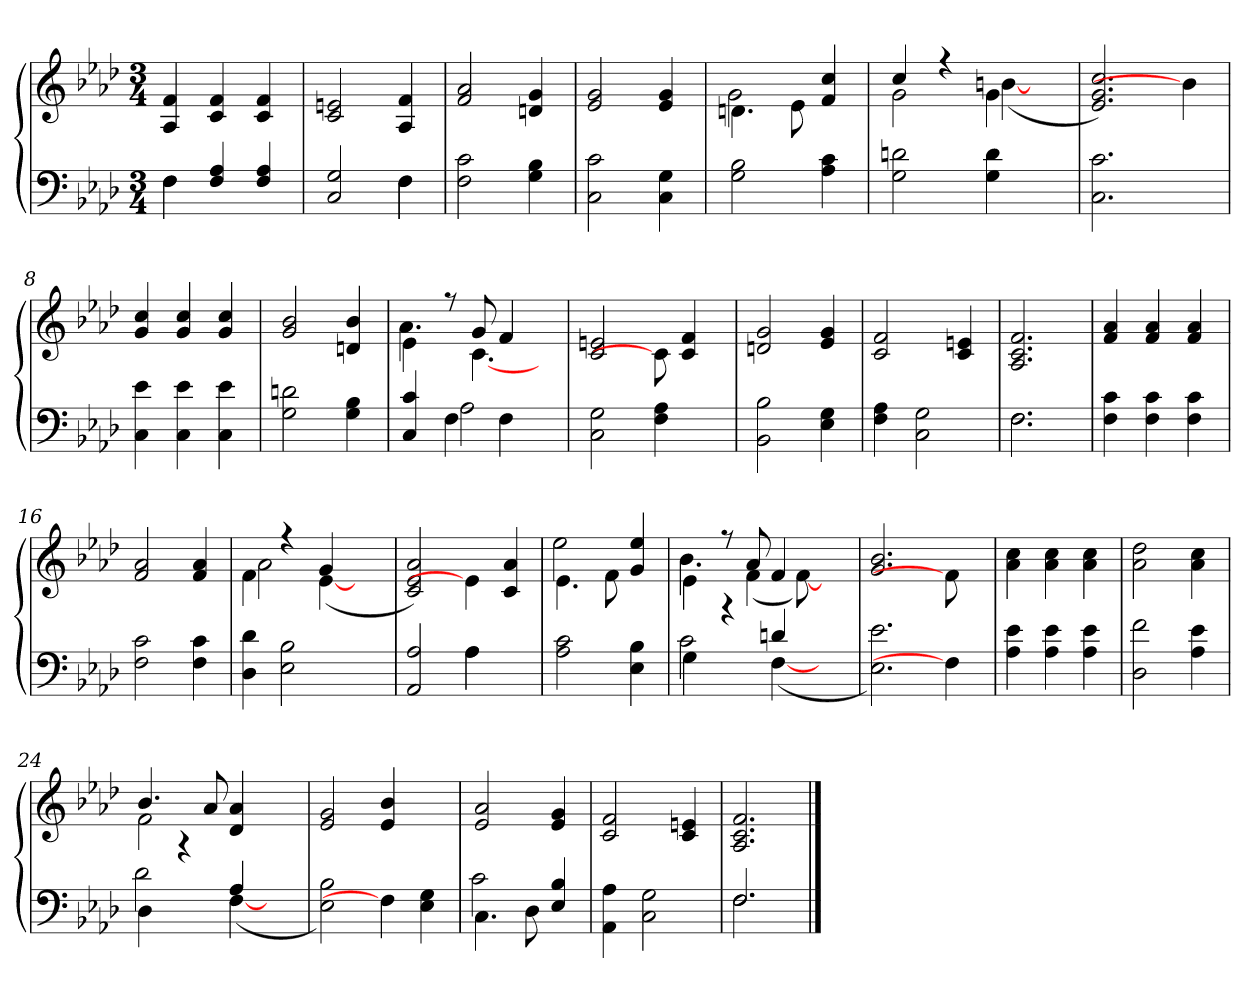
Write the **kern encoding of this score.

**kern	**kern
*part2	*part1
*staff2	*staff1
*clefF4	*clefG2
*k[b-e-a-d-]	*k[b-e-a-d-]
*A-:	*A-:
*M3/4	*M3/4
=1	=1
*^	*
4F\	4F\	4A-/ 4f/
4F/ 4A-/	2ryy	4c/ 4f/
4F/ 4A-/	.	4c/ 4f/
=2	=2	=2
2C/ 2G/	2ryy	2c/ 2en/
4F\	4F\	4A-/ 4f/
*v	*v	*
=3	=3
2F\ 2c\	2f/ 2a-/
4G\ 4B-\	4dn/ 4g/
=4	=4
2C\ 2c\	2e-/ 2g/
4C\ 4G\	4e-/ 4g/
=5	=5
*	*^
2G\ 2B-\	4.dn\	2g\
.	8e-\	.
4A-\ 4c\	4f/ 4cc/	4ryy
=6	=6	=6
2G\ 2dn\	4cc/	2g\
.	4r	.
4G\ 4d\	4g\	(<[4bn\
4ryy	4ryy	4ryy
*	*v	*v
=7	=7
2.C\ 2.c\	2.e-/ 2.g/ 2.cc/)
4ryy	4b\]
=8	=8
4C\ 4e-\	4g/ 4cc/
4C\ 4e-\	4g/ 4cc/
4C\ 4e-\	4g/ 4cc/
!!LO:LB:g=z
=9	=9
2G\ 2dn\	2g/ 2b-/
4G\ 4B-\	4dn/ 4b-/
=10	=10
*^	*^
4C/ 4c/	4ryy	4e-\	4.a-\
4F\	2A-\	8r	.
.	.	8g/	[4.c\
4F\	.	4f/	.
8ryy	8ryy	8ryy	8ryy
*v	*v	*	*
*	*v	*v
=11	=11
2C\ 2G\	2c/ 2en/
4F\ 4A-\	8c\]
.	4c/ 4f/
8ryy	.
=12	=12
2BB-\ 2B-\	2dn/ 2g/
4E-\ 4G\	4e-/ 4g/
=13	=13
4F\ 4A-\	2c/ 2f/
2C\ 2G\	.
.	4c/ 4en/
=14	=14
*^	*
2.F\	2.F\	2.A-/ 2.c/ 2.f/
*v	*v	*
=15	=15
4F\ 4c\	4f/ 4a-/
4F\ 4c\	4f/ 4a-/
4F\ 4c\	4f/ 4a-/
=16	=16
2F\ 2c\	2f/ 2a-/
4F\ 4c\	4f/ 4a-/
=17	=17
*	*^
4D-\ 4d-\	4f\	2a-\
2E-\ 2B-\	4r	.
.	4g/	(<[4e-\
4ryy	4ryy	4ryy
*	*v	*v
!!LO:LB:g=z
=18	=18
*^	*
2AA-/ 2A-/	2ryy	2c/ 2e-/ 2a-/)
4A-\	4A-\	4e-\]
4ryy	4ryy	4c/ 4a-/
*v	*v	*
=19	=19
*	*^
2A-\ 2c\	4.e-\	2ee-\
.	8f\	.
4E-\ 4B-\	4g/ 4ee-/	4ryy
=20	=20	=20
*^	*	*
4G\	2c\	4e-\	4.b-\
4r	.	8r	.
.	.	8a-/	(<4f\
4dn/	(<[4F\	4f/	.
.	.	.	[8f\)
4ryy	4ryy	4ryy	4ryy
*v	*v	*	*
*	*v	*v
=21	=21
2.E-\ 2.e-\)	2.g/ 2.b-/
4F\]	8f\]
.	8ryy
=22	=22
4A-\ 4e-\	4a-\ 4cc\
4A-\ 4e-\	4a-\ 4cc\
4A-\ 4e-\	4a-\ 4cc\
=23	=23
2D-\ 2f\	2a-\ 2dd-\
4A-\ 4e-\	4a-\ 4cc\
=24	=24
*^	*^
4D-\	2d-\	4.b-/	2f\
4r	.	.	.
.	.	8a-/	.
4A-/	(<[4F\	4d-/ 4a-/	2ryy
4ryy	4ryy	4ryy	.
*v	*v	*	*
*	*v	*v
=25	=25
2E-\ 2B-\)	2e-/ 2g/
4F\]	4e-/ 4b-/
4E-\ 4G\	4ryy
!!LO:LB:g=z
=26	=26
*^	*
4.C\	2c\	2e-/ 2a-/
8D-\	.	.
4E-/ 4B-/	4ryy	4e-/ 4g/
*v	*v	*
=27	=27
4AA-\ 4A-\	2c/ 2f/
2C\ 2G\	.
.	4c/ 4en/
=28	=28
*^	*
2.F/	2.F\	2.A-/ 2.c/ 2.f/
*v	*v	*
==	==
*-	*-
